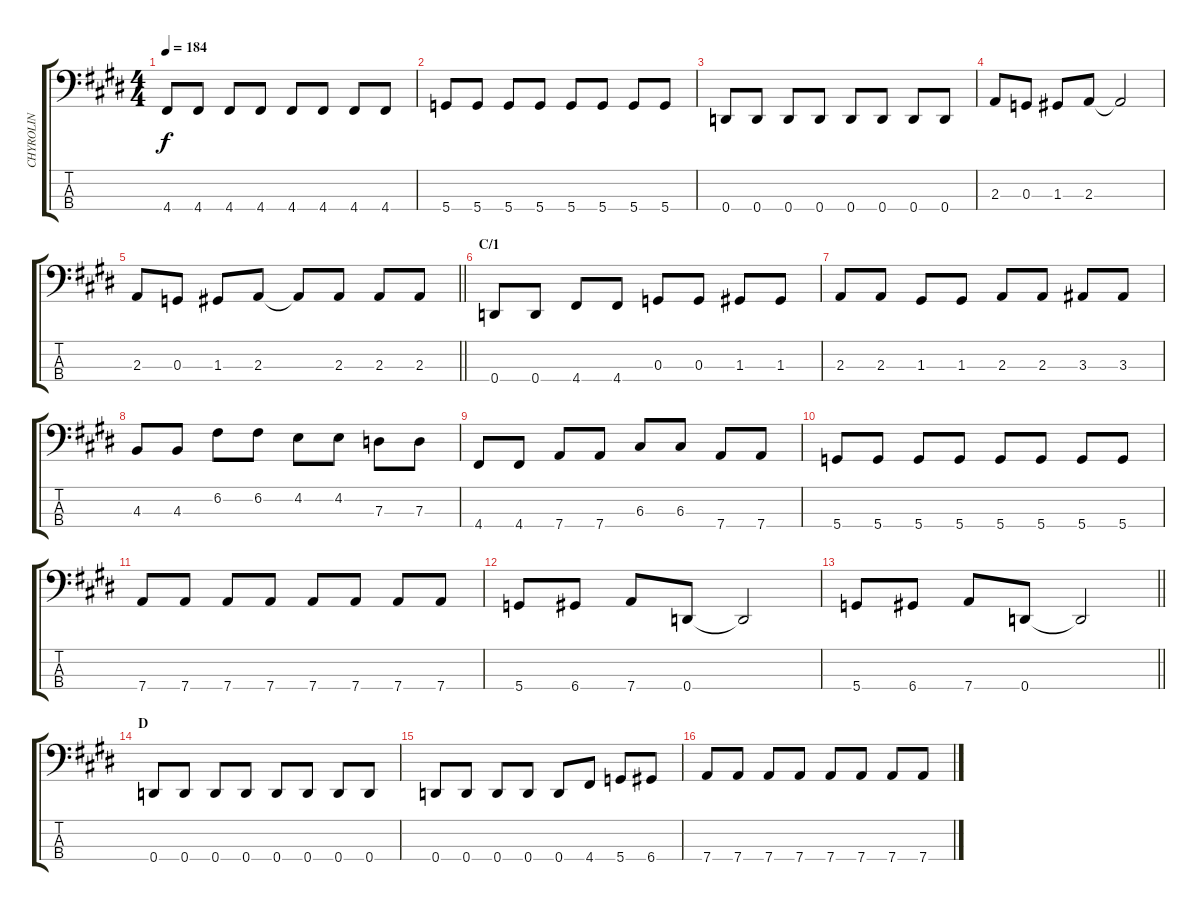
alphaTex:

\track ("CHYROLIN" "CHYROLIN") {instrument electricbasspick}
\staff {score tabs}
\tuning (F2 C2 G1 D1) {hide}
\ts (4 4)
\tempo 184
\clef f4
\ks e
4.4.8{dy f} 4.4.8 4.4.8 4.4.8 4.4.8 4.4.8 4.4.8 4.4.8 |
5.4.8 5.4.8 5.4.8 5.4.8 5.4.8 5.4.8 5.4.8 5.4.8 |
0.4.8 0.4.8 0.4.8 0.4.8 0.4.8 0.4.8 0.4.8 0.4.8 |
2.3.8 0.3.8 1.3.8 2.3.8 2.3{t}.2 |
\barLineRight lightlight
2.3.8 0.3.8 1.3.8 2.3.8 2.3{t}.8 2.3.8 2.3.8 2.3.8 |
\section ("" "C/1")
0.4.8 0.4.8 4.4.8 4.4.8 0.3.8 0.3.8 1.3.8 1.3.8 |
2.3.8 2.3.8 1.3.8 1.3.8 2.3.8 2.3.8 3.3.8 3.3.8 |
4.3.8 4.3.8 6.2.8 6.2.8 4.2.8 4.2.8 7.3.8 7.3.8 |
4.4.8 4.4.8 7.4.8 7.4.8 6.3.8 6.3.8 7.4.8 7.4.8 |
5.4.8 5.4.8 5.4.8 5.4.8 5.4.8 5.4.8 5.4.8 5.4.8 |
7.4.8 7.4.8 7.4.8 7.4.8 7.4.8 7.4.8 7.4.8 7.4.8 |
5.4.8 6.4.8 7.4.8 0.4.8 0.4{t}.2 |
\barLineRight lightlight
5.4.8 6.4.8 7.4.8 0.4.8 0.4{t}.2 |
\section ("" "D")
0.4.8 0.4.8 0.4.8 0.4.8 0.4.8 0.4.8 0.4.8 0.4.8 |
0.4.8 0.4.8 0.4.8 0.4.8 0.4.8 4.4.8 5.4.8 6.4.8 |
7.4.8 7.4.8 7.4.8 7.4.8 7.4.8 7.4.8 7.4.8 7.4.8
